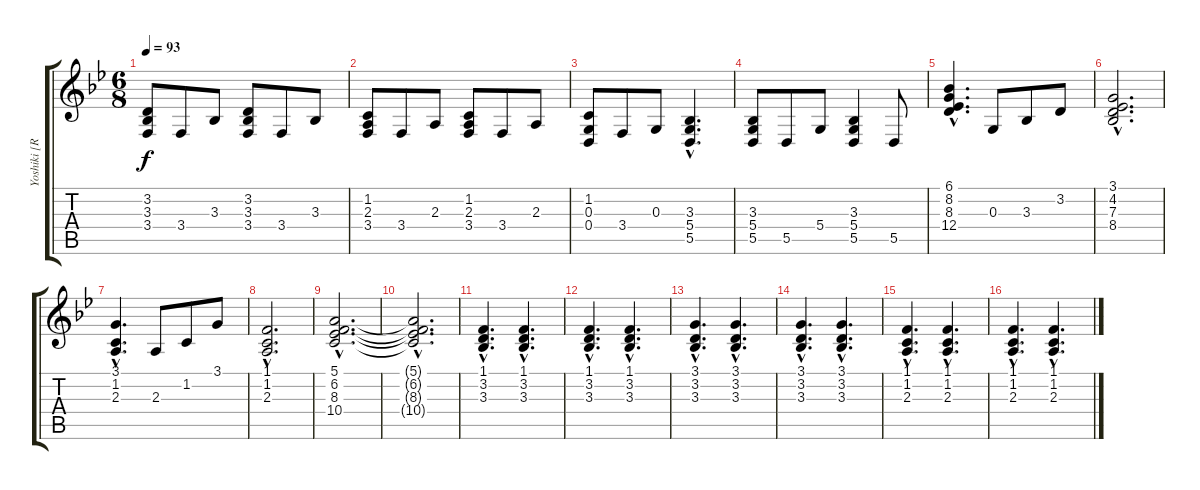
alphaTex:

\track ("Yoshiki [R]" "Yoshiki [R") {instrument acousticgrandpiano}
\staff {score tabs}
\tuning (E4 B3 G3 D3 A2 E2) {hide}
\ts (6 8)
\tempo 93
\clef g2
\ks bb
(3.2 3.3 3.4).8{dy f} 3.4.8 3.3.8 (3.2 3.3 3.4).8 3.4.8 3.3.8 |
(1.2 2.3 3.4).8 3.4.8 2.3.8 (1.2 2.3 3.4).8 3.4.8 2.3.8 |
(1.2 0.3 0.4).8 3.4.8 0.3.8 (3.3{hac} 5.4{hac} 5.5{hac}).4{d} |
(3.3 5.4 5.5).8 5.5.8 5.4.8 (3.3 5.4 5.5).4 5.5.8 |
(6.1{hac} 8.2{hac} 8.3{hac} 12.4{hac}).4{d} 0.3.8 3.3.8 3.2.8 |
(3.1{hac} 4.2{hac} 7.3{hac} 8.4{hac}).2{d} |
(3.1{hac} 1.2{hac} 2.3{hac}).4{d} 2.3.8 1.2.8 3.1.8 |
(1.1{hac} 1.2{hac} 2.3{hac}).2{d} |
(5.1{hac} 6.2{hac} 8.3{hac} 10.4{hac}).2{d} |
(5.1{hac t} 6.2{hac t} 8.3{hac t} 10.4{hac t}).2{d} |
(1.1{hac} 3.2{hac} 3.3{hac}).4{d} (1.1{hac} 3.2{hac} 3.3{hac}).4{d} |
(1.1{hac} 3.2{hac} 3.3{hac}).4{d} (1.1{hac} 3.2{hac} 3.3{hac}).4{d} |
(3.1{hac} 3.2{hac} 3.3{hac}).4{d} (3.1{hac} 3.2{hac} 3.3{hac}).4{d} |
(3.1{hac} 3.2{hac} 3.3{hac}).4{d} (3.1{hac} 3.2{hac} 3.3{hac}).4{d} |
(1.1{hac} 1.2{hac} 2.3{hac}).4{d} (1.1{hac} 1.2{hac} 2.3{hac}).4{d} |
(1.1{hac} 1.2{hac} 2.3{hac}).4{d} (1.1{hac} 1.2{hac} 2.3{hac}).4{d}
